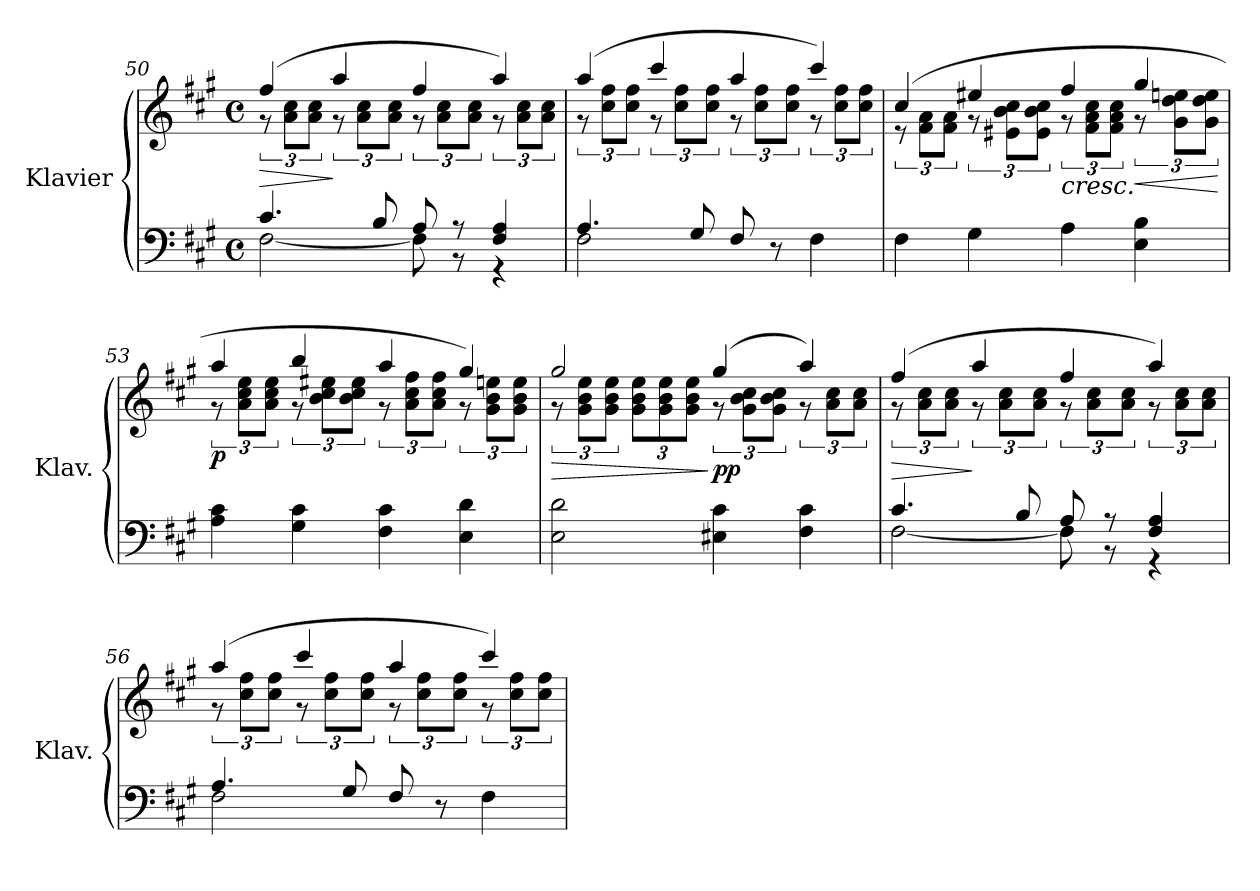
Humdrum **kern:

**kern	**kern	**dynam
*part1	*part1	*part1
*staff2	*staff1	*staff1/2
*I"Klavier	*	*
*I'Klav.	*	*
*clefF4	*clefG2	*
*k[f#c#g#]	*k[f#c#g#]	*
*M4/4	*M4/4	*
*met(c)	*met(c)	*
=50	=50	=50
*^	*	*
!	!	!	!LO:HP:b
*	*	*^	*
4.c#/	[2F#\	(4ff#/	12r	>
.	.	.	12a\ 12cc#\L	.
.	.	.	12a\ 12cc#\J	.
.	.	4aa/	12r	]
.	.	.	12a\ 12cc#\L	.
8B/	.	.	.	.
.	.	.	12a\ 12cc#\J	.
8A/	8F#\]	4ff#/	12r	.
.	.	.	12a\ 12cc#\L	.
8r	8r	.	.	.
.	.	.	12a\ 12cc#\J	.
4F#/ 4A/	4r	4aa/)	12r	.
.	.	.	12a\ 12cc#\L	.
.	.	.	12a\ 12cc#\J	.
=51	=51	=51	=51	=51
4.A/	2F#\	(4aa/	12r	.
.	.	.	12cc#\ 12ff#\L	.
.	.	.	12cc#\ 12ff#\J	.
.	.	4ccc#/	12r	.
.	.	.	12cc#\ 12ff#\L	.
8G#/	.	.	.	.
.	.	.	12cc#\ 12ff#\J	.
8F#/	4ryy	4aa/	12r	.
.	.	.	12cc#\ 12ff#\L	.
8r	.	.	.	.
.	.	.	12cc#\ 12ff#\J	.
4ryy	4F#\	4ccc#/)	12r	.
.	.	.	12cc#\ 12ff#\L	.
.	.	.	12cc#\ 12ff#\J	.
*v	*v	*	*	*
!!LO:LB:g=z	!!
=52	=52	=52	=52
4F#\	(4cc#/	12r	.
.	.	12f#\ 12a\L	.
.	.	12f#\ 12a\J	.
4G#\	4ee#X/	12r	.
.	.	12e#X\ 12b\ 12cc#\L	.
.	.	12e#\ 12b\ 12cc#\J	.
!	!	!	!LO:HP:b
4A\	4ff#/	12r	<
.	.	12f#\ 12a\ 12cc#\L	.
.	.	12f#\ 12a\ 12cc#\J	.
!	!	!	!LO:HP:b
4E\ 4B\	4gg#/	12r	<
.	.	12g#\ 12dd\ 12een\L	.
.	.	12g#\ 12dd\ 12ee\J	.
*	*v	*v	*
.	.	[ [
=53	=53	=53
*	*^	*
!	!	!	!LO:DY:b
4A\ 4c#\	4aa/	12r	p
.	.	12a\ 12cc#\ 12ee\L	.
.	.	12a\ 12cc#\ 12ee\J	.
4G#\ 4c#\	4bb/	12r	.
.	.	12b\ 12cc#\ 12ee#X\L	.
.	.	12b\ 12cc#\ 12ee#\J	.
4F#\ 4c#\	4aa/	12r	.
.	.	12a\ 12cc#\ 12ff#\L	.
.	.	12a\ 12cc#\ 12ff#\J	.
4E\ 4d\	4gg#/)	12r	.
.	.	12g#\ 12b\ 12een\L	.
.	.	12g#\ 12b\ 12ee\J	.
=54	=54	=54	=54
!	!	!	!LO:HP:b
!	!	!	!LO:HP:n=1:b
2E\ 2d\	2gg#/	12r	> >
.	.	12g#\ 12b\ 12ee\L	.
.	.	12g#\ 12b\ 12ee\J	.
*	*	*Xbrackettup	*
.	.	12g#\ 12b\ 12ee\L	.
.	.	12g#\ 12b\ 12ee\	.
.	.	12g#\ 12b\ 12ee\J	.
*	*	*brackettup	*
!	!	!	!LO:DY:n=1:b
4E#X\ 4c#\	(4gg#/	12r	] pp
.	.	12g#\ 12b\ 12cc#\L	.
.	.	12g#\ 12b\ 12cc#\J	.
4F#\ 4c#\	4aa/)	12r	]
.	.	12a\ 12cc#\L	.
.	.	12a\ 12cc#\J	.
=55	=55	=55	=55
*^	*	*	*
!	!	!	!	!LO:HP:b
4.c#/	[2F#\	(4ff#/	12r	>
.	.	.	12a\ 12cc#\L	.
.	.	.	12a\ 12cc#\J	.
.	.	4aa/	12r	]
.	.	.	12a\ 12cc#\L	.
8B/	.	.	.	.
.	.	.	12a\ 12cc#\J	.
8A/	8F#\]	4ff#/	12r	.
.	.	.	12a\ 12cc#\L	.
8r	8r	.	.	.
.	.	.	12a\ 12cc#\J	.
4F#/ 4A/	4r	4aa/)	12r	.
.	.	.	12a\ 12cc#\L	.
.	.	.	12a\ 12cc#\J	.
!!LO:LB:g=z	!!
=56	=56	=56	=56	=56
4.A/	2F#\	(4aa/	12r	.
.	.	.	12cc#\ 12ff#\L	.
.	.	.	12cc#\ 12ff#\J	.
.	.	4ccc#/	12r	.
.	.	.	12cc#\ 12ff#\L	.
8G#/	.	.	.	.
.	.	.	12cc#\ 12ff#\J	.
8F#/	4ryy	4aa/	12r	.
.	.	.	12cc#\ 12ff#\L	.
8r	.	.	.	.
.	.	.	12cc#\ 12ff#\J	.
4ryy	4F#\	4ccc#/)	12r	.
.	.	.	12cc#\ 12ff#\L	.
.	.	.	12cc#\ 12ff#\J	.
*v	*v	*	*	*
*	*v	*v	*
=	=	=
*-	*-	*-
